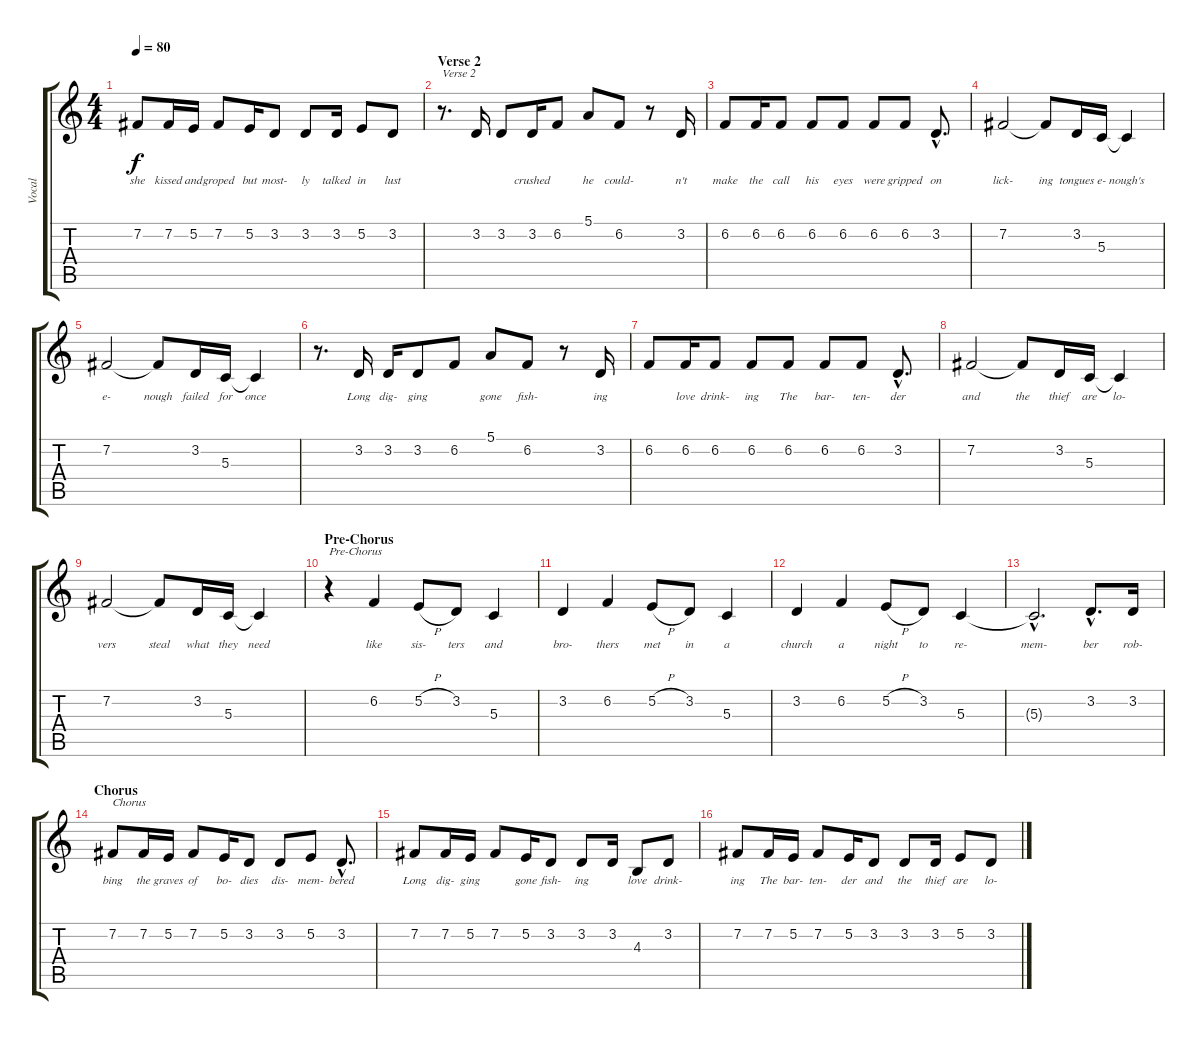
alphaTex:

\track ("Vocal" "Vocal") {instrument lead1square}
\staff {score tabs}
\tuning (E4 B3 G3 D3 A2 E2) {hide}
\ts (4 4)
\tempo 80
\clef g2
\ks c
7.2.8{lyrics (0 "she") lyrics (1 "") lyrics (2 "") lyrics (3 "") lyrics (4 "") dy f} 7.2.16{lyrics (0 "kissed") lyrics (1 "") lyrics (2 "") lyrics (3 "") lyrics (4 "")} 5.2.16{lyrics (0 "and") lyrics (1 "") lyrics (2 "") lyrics (3 "") lyrics (4 "")} 7.2.8{lyrics (0 "groped") lyrics (1 "") lyrics (2 "") lyrics (3 "") lyrics (4 "")} 5.2.16{lyrics (0 "but") lyrics (1 "") lyrics (2 "") lyrics (3 "") lyrics (4 "")} 3.2.8{lyrics (0 "most-") lyrics (1 "") lyrics (2 "") lyrics (3 "") lyrics (4 "")} 3.2.8{lyrics (0 "ly") lyrics (1 "") lyrics (2 "") lyrics (3 "") lyrics (4 "")} 3.2.16{lyrics (0 "talked") lyrics (1 "") lyrics (2 "") lyrics (3 "") lyrics (4 "")} 5.2.8{lyrics (0 "in") lyrics (1 "") lyrics (2 "") lyrics (3 "") lyrics (4 "")} 3.2.8{lyrics (0 "lust") lyrics (1 "") lyrics (2 "") lyrics (3 "") lyrics (4 "")} |
\section ("" "Verse 2")
r.8{d txt "Verse 2"} 3.2.16{lyrics (0 "") lyrics (1 "") lyrics (2 "") lyrics (3 "") lyrics (4 "")} 3.2.8{lyrics (0 "") lyrics (1 "") lyrics (2 "") lyrics (3 "") lyrics (4 "")} 3.2.16{lyrics (0 "crushed") lyrics (1 "") lyrics (2 "") lyrics (3 "") lyrics (4 "")} 6.2.8{lyrics (0 "") lyrics (1 "") lyrics (2 "") lyrics (3 "") lyrics (4 "")} 5.1.8{lyrics (0 "he") lyrics (1 "") lyrics (2 "") lyrics (3 "") lyrics (4 "")} 6.2.8{lyrics (0 "could-") lyrics (1 "") lyrics (2 "") lyrics (3 "") lyrics (4 "")} r.8 3.2.16{lyrics (0 "n't") lyrics (1 "") lyrics (2 "") lyrics (3 "") lyrics (4 "")} |
6.2.8{lyrics (0 "make") lyrics (1 "") lyrics (2 "") lyrics (3 "") lyrics (4 "")} 6.2.16{lyrics (0 "the") lyrics (1 "") lyrics (2 "") lyrics (3 "") lyrics (4 "")} 6.2.8{lyrics (0 "call") lyrics (1 "") lyrics (2 "") lyrics (3 "") lyrics (4 "")} 6.2.8{lyrics (0 "his") lyrics (1 "") lyrics (2 "") lyrics (3 "") lyrics (4 "")} 6.2.8{lyrics (0 "eyes") lyrics (1 "") lyrics (2 "") lyrics (3 "") lyrics (4 "")} 6.2.8{lyrics (0 "were") lyrics (1 "") lyrics (2 "") lyrics (3 "") lyrics (4 "")} 6.2.8{lyrics (0 "gripped") lyrics (1 "") lyrics (2 "") lyrics (3 "") lyrics (4 "")} 3.2{hac}.8{d lyrics (0 "on") lyrics (1 "") lyrics (2 "") lyrics (3 "") lyrics (4 "")} |
7.2.2{lyrics (0 "lick-") lyrics (1 "") lyrics (2 "") lyrics (3 "") lyrics (4 "")} 7.2{t}.8{lyrics (0 "ing") lyrics (1 "") lyrics (2 "") lyrics (3 "") lyrics (4 "")} 3.2.16{lyrics (0 "tongues") lyrics (1 "") lyrics (2 "") lyrics (3 "") lyrics (4 "")} 5.3.16{lyrics (0 "e-") lyrics (1 "") lyrics (2 "") lyrics (3 "") lyrics (4 "")} 5.3{t}.4{lyrics (0 "nough's") lyrics (1 "") lyrics (2 "") lyrics (3 "") lyrics (4 "")} |
7.2.2{lyrics (0 "e-") lyrics (1 "") lyrics (2 "") lyrics (3 "") lyrics (4 "")} 7.2{t}.8{lyrics (0 "nough") lyrics (1 "") lyrics (2 "") lyrics (3 "") lyrics (4 "")} 3.2.16{lyrics (0 "failed") lyrics (1 "") lyrics (2 "") lyrics (3 "") lyrics (4 "")} 5.3.16{lyrics (0 "for") lyrics (1 "") lyrics (2 "") lyrics (3 "") lyrics (4 "")} 5.3{t}.4{lyrics (0 "once") lyrics (1 "") lyrics (2 "") lyrics (3 "") lyrics (4 "")} |
r.8{d} 3.2.16{lyrics (0 "Long") lyrics (1 "") lyrics (2 "") lyrics (3 "") lyrics (4 "")} 3.2.16{lyrics (0 "dig-") lyrics (1 "") lyrics (2 "") lyrics (3 "") lyrics (4 "")} 3.2.8{lyrics (0 "ging") lyrics (1 "") lyrics (2 "") lyrics (3 "") lyrics (4 "")} 6.2.8{lyrics (0 "") lyrics (1 "") lyrics (2 "") lyrics (3 "") lyrics (4 "")} 5.1.8{lyrics (0 "gone") lyrics (1 "") lyrics (2 "") lyrics (3 "") lyrics (4 "")} 6.2.8{lyrics (0 "fish-") lyrics (1 "") lyrics (2 "") lyrics (3 "") lyrics (4 "")} r.8 3.2.16{lyrics (0 "ing") lyrics (1 "") lyrics (2 "") lyrics (3 "") lyrics (4 "")} |
6.2.8{lyrics (0 "") lyrics (1 "") lyrics (2 "") lyrics (3 "") lyrics (4 "")} 6.2.16{lyrics (0 "love") lyrics (1 "") lyrics (2 "") lyrics (3 "") lyrics (4 "")} 6.2.8{lyrics (0 "drink-") lyrics (1 "") lyrics (2 "") lyrics (3 "") lyrics (4 "")} 6.2.8{lyrics (0 "ing") lyrics (1 "") lyrics (2 "") lyrics (3 "") lyrics (4 "")} 6.2.8{lyrics (0 "The") lyrics (1 "") lyrics (2 "") lyrics (3 "") lyrics (4 "")} 6.2.8{lyrics (0 "bar-") lyrics (1 "") lyrics (2 "") lyrics (3 "") lyrics (4 "")} 6.2.8{lyrics (0 "ten-") lyrics (1 "") lyrics (2 "") lyrics (3 "") lyrics (4 "")} 3.2{hac}.8{d lyrics (0 "der") lyrics (1 "") lyrics (2 "") lyrics (3 "") lyrics (4 "")} |
7.2.2{lyrics (0 "and") lyrics (1 "") lyrics (2 "") lyrics (3 "") lyrics (4 "")} 7.2{t}.8{lyrics (0 "the") lyrics (1 "") lyrics (2 "") lyrics (3 "") lyrics (4 "")} 3.2.16{lyrics (0 "thief") lyrics (1 "") lyrics (2 "") lyrics (3 "") lyrics (4 "")} 5.3.16{lyrics (0 "are") lyrics (1 "") lyrics (2 "") lyrics (3 "") lyrics (4 "")} 5.3{t}.4{lyrics (0 "lo-") lyrics (1 "") lyrics (2 "") lyrics (3 "") lyrics (4 "")} |
7.2.2{lyrics (0 "vers") lyrics (1 "") lyrics (2 "") lyrics (3 "") lyrics (4 "")} 7.2{t}.8{lyrics (0 "steal") lyrics (1 "") lyrics (2 "") lyrics (3 "") lyrics (4 "")} 3.2.16{lyrics (0 "what") lyrics (1 "") lyrics (2 "") lyrics (3 "") lyrics (4 "")} 5.3.16{lyrics (0 "they") lyrics (1 "") lyrics (2 "") lyrics (3 "") lyrics (4 "")} 5.3{t}.4{lyrics (0 "need") lyrics (1 "") lyrics (2 "") lyrics (3 "") lyrics (4 "")} |
\section ("" "Pre-Chorus")
r.4{txt "Pre-Chorus"} 6.2.4{lyrics (0 "like") lyrics (1 "") lyrics (2 "") lyrics (3 "") lyrics (4 "")} 5.2{h}.8{lyrics (0 "sis-") lyrics (1 "") lyrics (2 "") lyrics (3 "") lyrics (4 "")} 3.2.8{lyrics (0 "ters") lyrics (1 "") lyrics (2 "") lyrics (3 "") lyrics (4 "")} 5.3.4{lyrics (0 "and") lyrics (1 "") lyrics (2 "") lyrics (3 "") lyrics (4 "")} |
3.2.4{lyrics (0 "bro-") lyrics (1 "") lyrics (2 "") lyrics (3 "") lyrics (4 "")} 6.2.4{lyrics (0 "thers") lyrics (1 "") lyrics (2 "") lyrics (3 "") lyrics (4 "")} 5.2{h}.8{lyrics (0 "met") lyrics (1 "") lyrics (2 "") lyrics (3 "") lyrics (4 "")} 3.2.8{lyrics (0 "in") lyrics (1 "") lyrics (2 "") lyrics (3 "") lyrics (4 "")} 5.3.4{lyrics (0 "a") lyrics (1 "") lyrics (2 "") lyrics (3 "") lyrics (4 "")} |
3.2.4{lyrics (0 "church") lyrics (1 "") lyrics (2 "") lyrics (3 "") lyrics (4 "")} 6.2.4{lyrics (0 "a") lyrics (1 "") lyrics (2 "") lyrics (3 "") lyrics (4 "")} 5.2{h}.8{lyrics (0 "night") lyrics (1 "") lyrics (2 "") lyrics (3 "") lyrics (4 "")} 3.2.8{lyrics (0 "to") lyrics (1 "") lyrics (2 "") lyrics (3 "") lyrics (4 "")} 5.3.4{lyrics (0 "re-") lyrics (1 "") lyrics (2 "") lyrics (3 "") lyrics (4 "")} |
5.3{hac t}.2{d lyrics (0 "mem-") lyrics (1 "") lyrics (2 "") lyrics (3 "") lyrics (4 "")} 3.2{hac}.8{d lyrics (0 "ber") lyrics (1 "") lyrics (2 "") lyrics (3 "") lyrics (4 "")} 3.2.16{lyrics (0 "rob-") lyrics (1 "") lyrics (2 "") lyrics (3 "") lyrics (4 "")} |
\section ("" "Chorus")
7.2.8{txt "Chorus" lyrics (0 "bing") lyrics (1 "") lyrics (2 "") lyrics (3 "") lyrics (4 "")} 7.2.16{lyrics (0 "the") lyrics (1 "") lyrics (2 "") lyrics (3 "") lyrics (4 "")} 5.2.16{lyrics (0 "graves") lyrics (1 "") lyrics (2 "") lyrics (3 "") lyrics (4 "")} 7.2.8{lyrics (0 "of") lyrics (1 "") lyrics (2 "") lyrics (3 "") lyrics (4 "")} 5.2.16{lyrics (0 "bo-") lyrics (1 "") lyrics (2 "") lyrics (3 "") lyrics (4 "")} 3.2.8{lyrics (0 "dies") lyrics (1 "") lyrics (2 "") lyrics (3 "") lyrics (4 "")} 3.2.8{lyrics (0 "dis-") lyrics (1 "") lyrics (2 "") lyrics (3 "") lyrics (4 "")} 5.2.8{lyrics (0 "mem-") lyrics (1 "") lyrics (2 "") lyrics (3 "") lyrics (4 "")} 3.2{hac}.8{d lyrics (0 "bered") lyrics (1 "") lyrics (2 "") lyrics (3 "") lyrics (4 "")} |
7.2.8{lyrics (0 "Long") lyrics (1 "") lyrics (2 "") lyrics (3 "") lyrics (4 "")} 7.2.16{lyrics (0 "dig-") lyrics (1 "") lyrics (2 "") lyrics (3 "") lyrics (4 "")} 5.2.16{lyrics (0 "ging") lyrics (1 "") lyrics (2 "") lyrics (3 "") lyrics (4 "")} 7.2.8{lyrics (0 "") lyrics (1 "") lyrics (2 "") lyrics (3 "") lyrics (4 "")} 5.2.16{lyrics (0 "gone") lyrics (1 "") lyrics (2 "") lyrics (3 "") lyrics (4 "")} 3.2.8{lyrics (0 "fish-") lyrics (1 "") lyrics (2 "") lyrics (3 "") lyrics (4 "")} 3.2.8{lyrics (0 "ing") lyrics (1 "") lyrics (2 "") lyrics (3 "") lyrics (4 "")} 3.2.16{lyrics (0 "") lyrics (1 "") lyrics (2 "") lyrics (3 "") lyrics (4 "")} 4.3.8{lyrics (0 "love") lyrics (1 "") lyrics (2 "") lyrics (3 "") lyrics (4 "")} 3.2.8{lyrics (0 "drink-") lyrics (1 "") lyrics (2 "") lyrics (3 "") lyrics (4 "")} |
7.2.8{lyrics (0 "ing") lyrics (1 "") lyrics (2 "") lyrics (3 "") lyrics (4 "")} 7.2.16{lyrics (0 "The") lyrics (1 "") lyrics (2 "") lyrics (3 "") lyrics (4 "")} 5.2.16{lyrics (0 "bar-") lyrics (1 "") lyrics (2 "") lyrics (3 "") lyrics (4 "")} 7.2.8{lyrics (0 "ten-") lyrics (1 "") lyrics (2 "") lyrics (3 "") lyrics (4 "")} 5.2.16{lyrics (0 "der") lyrics (1 "") lyrics (2 "") lyrics (3 "") lyrics (4 "")} 3.2.8{lyrics (0 "and") lyrics (1 "") lyrics (2 "") lyrics (3 "") lyrics (4 "")} 3.2.8{lyrics (0 "the") lyrics (1 "") lyrics (2 "") lyrics (3 "") lyrics (4 "")} 3.2.16{lyrics (0 "thief") lyrics (1 "") lyrics (2 "") lyrics (3 "") lyrics (4 "")} 5.2.8{lyrics (0 "are") lyrics (1 "") lyrics (2 "") lyrics (3 "") lyrics (4 "")} 3.2.8{lyrics (0 "lo-") lyrics (1 "") lyrics (2 "") lyrics (3 "") lyrics (4 "")}
